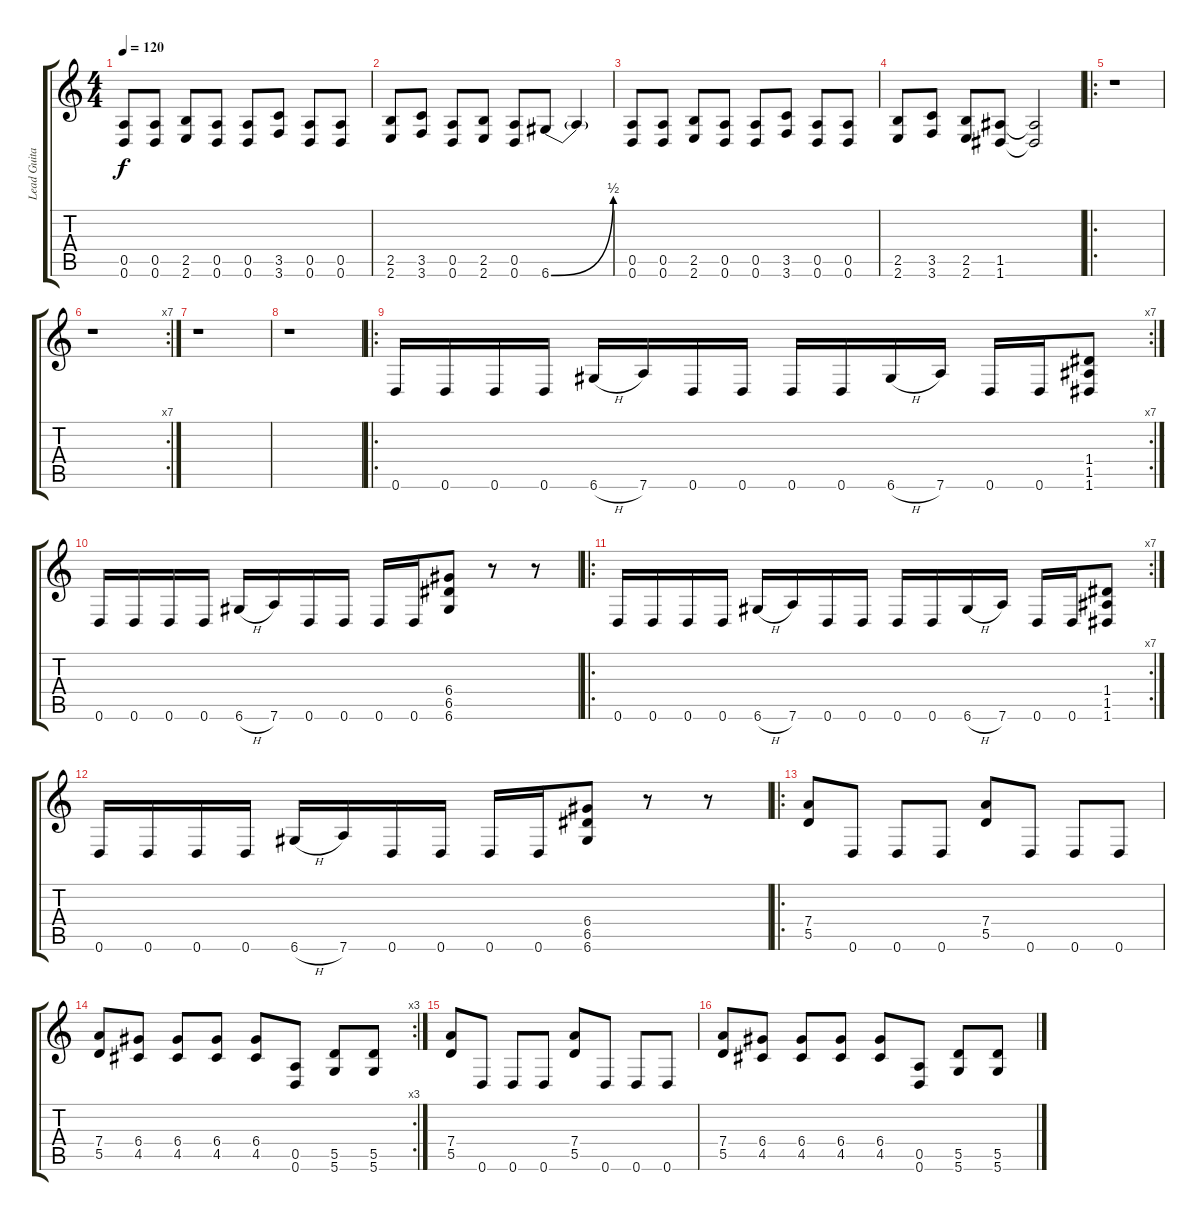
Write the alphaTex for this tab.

\track ("Lead Guitar" "Lead Guita") {instrument distortionguitar}
\staff {score tabs}
\tuning (E4 B3 G3 D3 A2 D2) {hide}
\ts (4 4)
\tempo 120
\clef g2
\ks c
(0.5 0.6).8{dy f} (0.5 0.6).8 (2.5 2.6).8 (0.5 0.6).8 (0.5 0.6).8 (3.5 3.6).8 (0.5 0.6).8 (0.5 0.6).8 |
(2.5 2.6).8 (3.5 3.6).8 (0.5 0.6).8 (2.5 2.6).8 (0.5 0.6).8 6.6{be (bend 0 0 60 2)}.8 6.6{t}.4 |
(0.5 0.6).8 (0.5 0.6).8 (2.5 2.6).8 (0.5 0.6).8 (0.5 0.6).8 (3.5 3.6).8 (0.5 0.6).8 (0.5 0.6).8 |
(2.5 2.6).8 (3.5 3.6).8 (2.5 2.6).8 (1.5 1.6).8 (1.5{t} 1.6{t}).2 |
\ro
r.1 |
\rc 7
r.1 |
r.1 |
r.1 |
\ro
\rc 7
0.6.16 0.6.16 0.6.16 0.6.16 6.6{h}.16 7.6.16 0.6.16 0.6.16 0.6.16 0.6.16 6.6{h}.16 7.6.16 0.6.16 0.6.16 (1.4 1.5 1.6).8 |
0.6.16 0.6.16 0.6.16 0.6.16 6.6{h}.16 7.6.16 0.6.16 0.6.16 0.6.16 0.6.16 (6.4 6.5 6.6).8 r.8 r.8 |
\ro
\rc 7
0.6.16 0.6.16 0.6.16 0.6.16 6.6{h}.16 7.6.16 0.6.16 0.6.16 0.6.16 0.6.16 6.6{h}.16 7.6.16 0.6.16 0.6.16 (1.4 1.5 1.6).8 |
0.6.16 0.6.16 0.6.16 0.6.16 6.6{h}.16 7.6.16 0.6.16 0.6.16 0.6.16 0.6.16 (6.4 6.5 6.6).8 r.8 r.8 |
\ro
(7.4 5.5).8 0.6.8 0.6.8 0.6.8 (7.4 5.5).8 0.6.8 0.6.8 0.6.8 |
\rc 3
(7.4 5.5).8 (6.4 4.5).8 (6.4 4.5).8 (6.4 4.5).8 (6.4 4.5).8 (0.5 0.6).8 (5.5 5.6).8 (5.5 5.6).8 |
(7.4 5.5).8 0.6.8 0.6.8 0.6.8 (7.4 5.5).8 0.6.8 0.6.8 0.6.8 |
(7.4 5.5).8 (6.4 4.5).8 (6.4 4.5).8 (6.4 4.5).8 (6.4 4.5).8 (0.5 0.6).8 (5.5 5.6).8 (5.5 5.6).8
